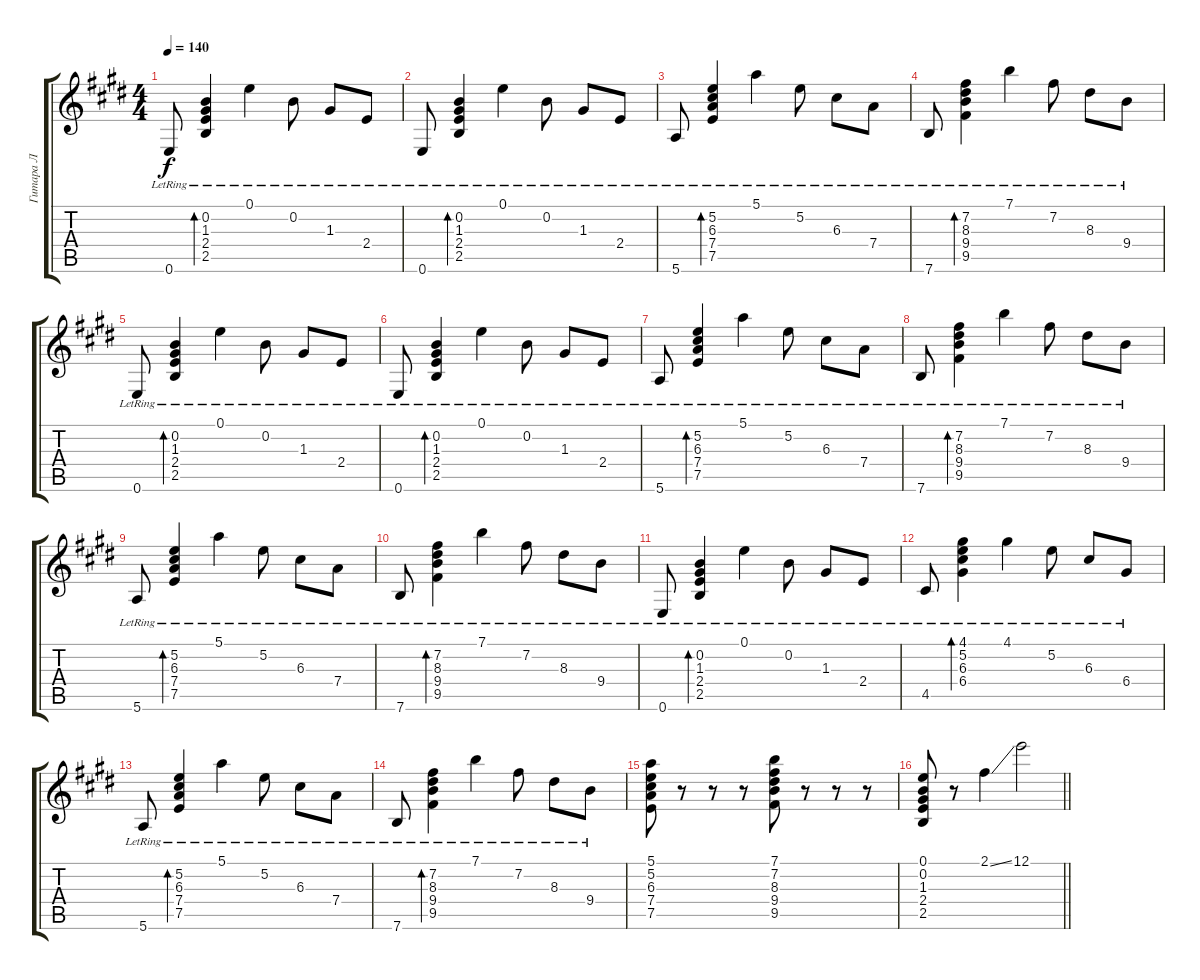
\track ("Гитара Л" "Гитара Л") {instrument electricguitarclean}
\staff {score tabs}
\tuning (E4 B3 G3 D3 A2 E2) {hide}
\ts (4 4)
\section ("" " ")
\tempo 140
\clef g2
\ks e
0.6{lr}.8{dy f} (0.2{lr} 1.3{lr} 2.4{lr} 2.5{lr}).4{bd 480} 0.1{lr}.4 0.2{lr}.8 1.3{lr}.8 2.4{lr}.8 |
0.6{lr}.8 (0.2{lr} 1.3{lr} 2.4{lr} 2.5{lr}).4{bd 480} 0.1{lr}.4 0.2{lr}.8 1.3{lr}.8 2.4{lr}.8 |
5.6{lr}.8 (5.2{lr} 6.3{lr} 7.4{lr} 7.5{lr}).4{bd 480} 5.1{lr}.4 5.2{lr}.8 6.3{lr}.8 7.4{lr}.8 |
7.6{lr}.8 (7.2{lr} 8.3{lr} 9.4{lr} 9.5{lr}).4{bd 480} 7.1{lr}.4 7.2{lr}.8 8.3{lr}.8 9.4{lr}.8 |
0.6{lr}.8 (0.2{lr} 1.3{lr} 2.4{lr} 2.5{lr}).4{bd 480} 0.1{lr}.4 0.2{lr}.8 1.3{lr}.8 2.4{lr}.8 |
0.6{lr}.8 (0.2{lr} 1.3{lr} 2.4{lr} 2.5{lr}).4{bd 480} 0.1{lr}.4 0.2{lr}.8 1.3{lr}.8 2.4{lr}.8 |
5.6{lr}.8 (5.2{lr} 6.3{lr} 7.4{lr} 7.5{lr}).4{bd 480} 5.1{lr}.4 5.2{lr}.8 6.3{lr}.8 7.4{lr}.8 |
7.6{lr}.8 (7.2{lr} 8.3{lr} 9.4{lr} 9.5{lr}).4{bd 480} 7.1{lr}.4 7.2{lr}.8 8.3{lr}.8 9.4{lr}.8 |
5.6{lr}.8 (5.2{lr} 6.3{lr} 7.4{lr} 7.5{lr}).4{bd 480} 5.1{lr}.4 5.2{lr}.8 6.3{lr}.8 7.4{lr}.8 |
7.6{lr}.8 (7.2{lr} 8.3{lr} 9.4{lr} 9.5{lr}).4{bd 480} 7.1{lr}.4 7.2{lr}.8 8.3{lr}.8 9.4{lr}.8 |
0.6{lr}.8 (0.2{lr} 1.3{lr} 2.4{lr} 2.5{lr}).4{bd 480} 0.1{lr}.4 0.2{lr}.8 1.3{lr}.8 2.4{lr}.8 |
4.5{lr}.8 (4.1 5.2{lr} 6.3{lr} 6.4{lr}).4{bd 480} 4.1{lr}.4 5.2{lr}.8 6.3{lr}.8 6.4{lr}.8 |
5.6{lr}.8 (5.2{lr} 6.3{lr} 7.4{lr} 7.5{lr}).4{bd 480} 5.1{lr}.4 5.2{lr}.8 6.3{lr}.8 7.4{lr}.8 |
7.6{lr}.8 (7.2{lr} 8.3{lr} 9.4{lr} 9.5{lr}).4{bd 480} 7.1{lr}.4 7.2{lr}.8 8.3{lr}.8 9.4{lr}.8 |
(5.1 5.2 6.3 7.4 7.5).8 r.8 r.8 r.8 (7.1 7.2 8.3 9.4 9.5).8 r.8 r.8 r.8 |
\barLineRight lightlight
(0.1 0.2 1.3 2.4 2.5).8 r.8 2.1{ss}.4 12.1.2
